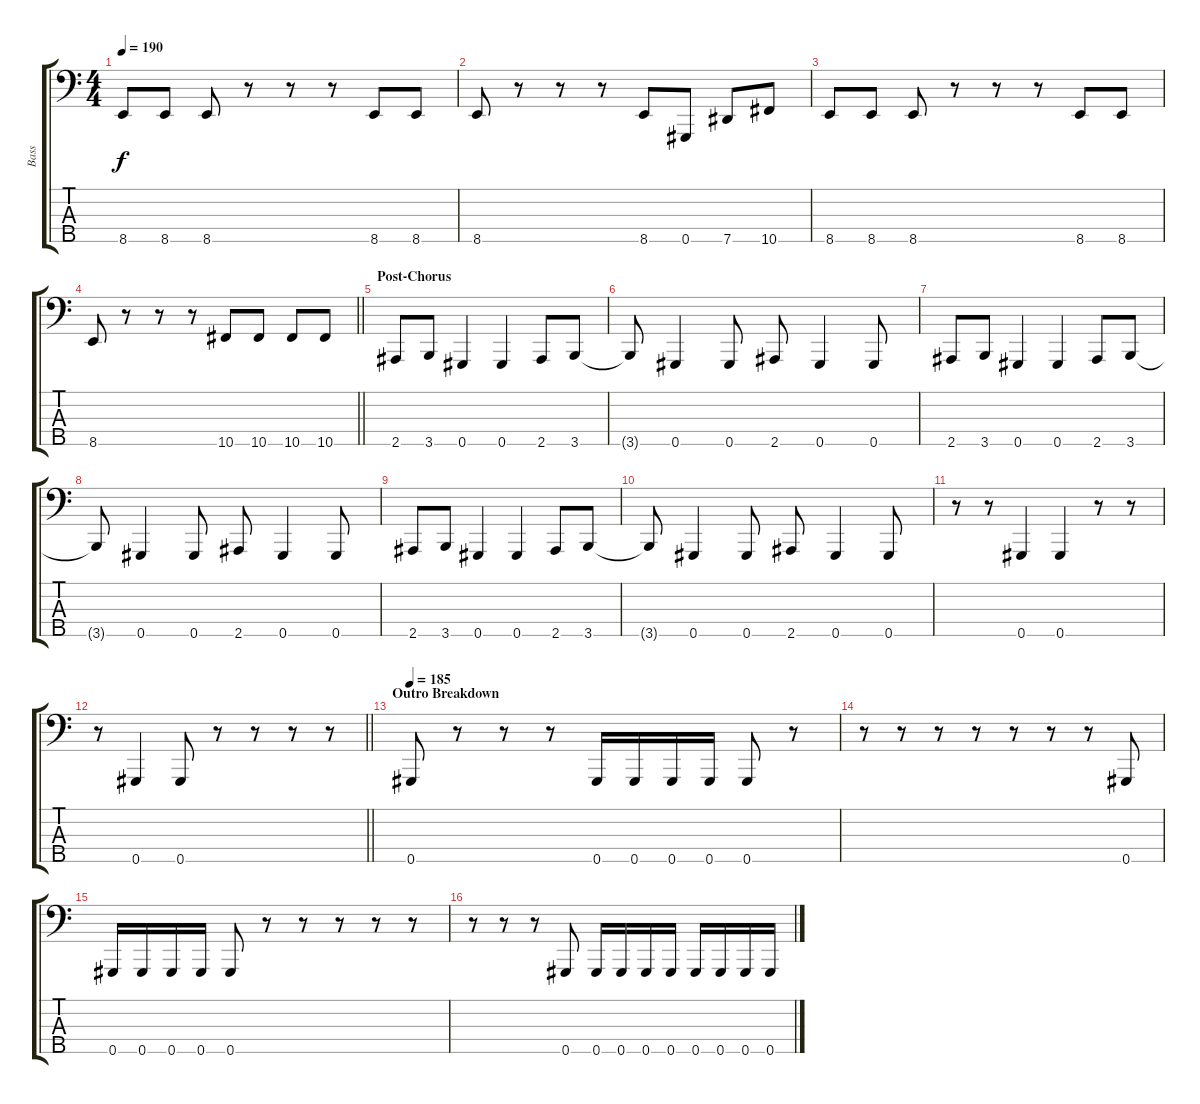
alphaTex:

\track ("Bass" "Bass") {instrument electricbassfinger}
\staff {score tabs}
\tuning (A2 E2 B1 Gb1 Ab0) {hide}
\ts (4 4)
\tempo 190
\clef f4
\ks c
8.5.8{dy f} 8.5.8 8.5.8 r.8 r.8 r.8 8.5.8 8.5.8 |
8.5.8 r.8 r.8 r.8 8.5.8 0.5.8 7.5.8 10.5.8 |
8.5.8 8.5.8 8.5.8 r.8 r.8 r.8 8.5.8 8.5.8 |
\barLineRight lightlight
8.5.8 r.8 r.8 r.8 10.5.8 10.5.8 10.5.8 10.5.8 |
\section ("" "Post-Chorus")
2.5.8 3.5.8 0.5.4 0.5.4 2.5.8 3.5.8 |
3.5{t}.8 0.5.4 0.5.8 2.5.8 0.5.4 0.5.8 |
2.5.8 3.5.8 0.5.4 0.5.4 2.5.8 3.5.8 |
3.5{t}.8 0.5.4 0.5.8 2.5.8 0.5.4 0.5.8 |
2.5.8 3.5.8 0.5.4 0.5.4 2.5.8 3.5.8 |
3.5{t}.8 0.5.4 0.5.8 2.5.8 0.5.4 0.5.8 |
r.8 r.8 0.5.4 0.5.4 r.8 r.8 |
\barLineRight lightlight
r.8 0.5.4 0.5.8 r.8 r.8 r.8 r.8 |
\section ("" "Outro Breakdown")
\tempo 185
0.5.8 r.8 r.8 r.8 0.5.16 0.5.16 0.5.16 0.5.16 0.5.8 r.8 |
r.8 r.8 r.8 r.8 r.8 r.8 r.8 0.5.8 |
0.5.16 0.5.16 0.5.16 0.5.16 0.5.8 r.8 r.8 r.8 r.8 r.8 |
r.8 r.8 r.8 0.5.8 0.5.16 0.5.16 0.5.16 0.5.16 0.5.16 0.5.16 0.5.16 0.5.16
